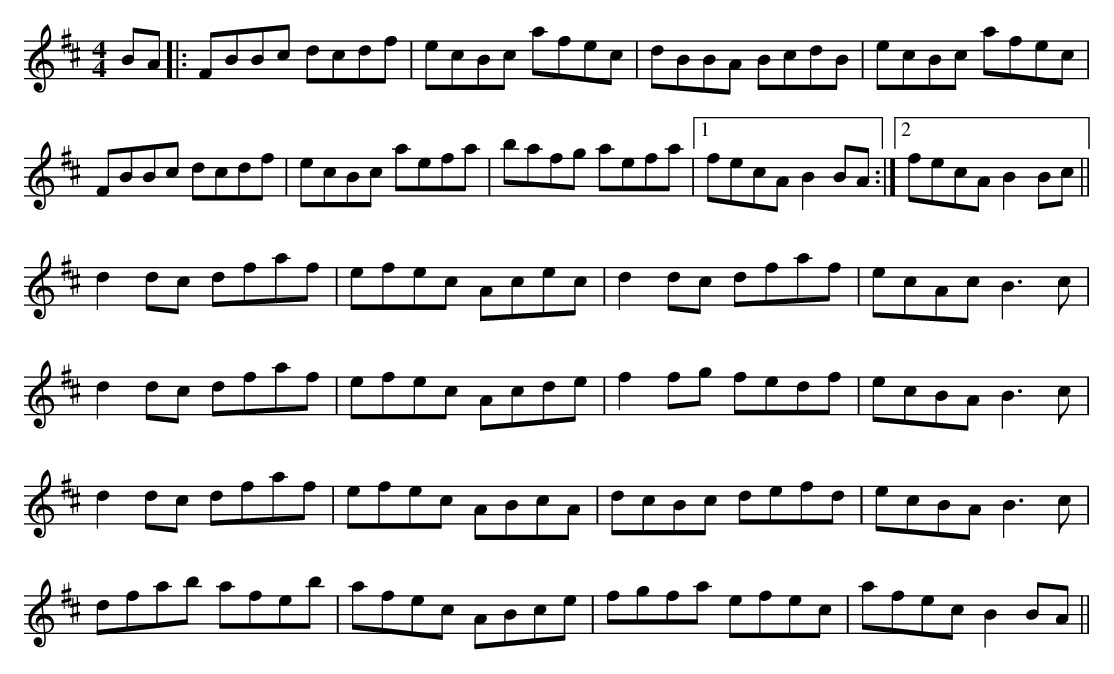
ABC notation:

X:1
M:4/4
K:D
BA|:FBBc dcdf|ecBc afec|dBBA BcdB|ecBc afec|
FBBc dcdf|ecBc aefa|bafg aefa|1 fecA B2BA:|2 fecA B2Bc||
d2dc dfaf|efec Acec|d2dc dfaf|ecAc B3c|
d2dc dfaf|efec Acde|f2fg fedf|ecBA B3c|
d2dc dfaf|efec ABcA|dcBc defd|ecBA B3c|
dfab afeb|afec ABce|fgfa efec|afec B2BA||
